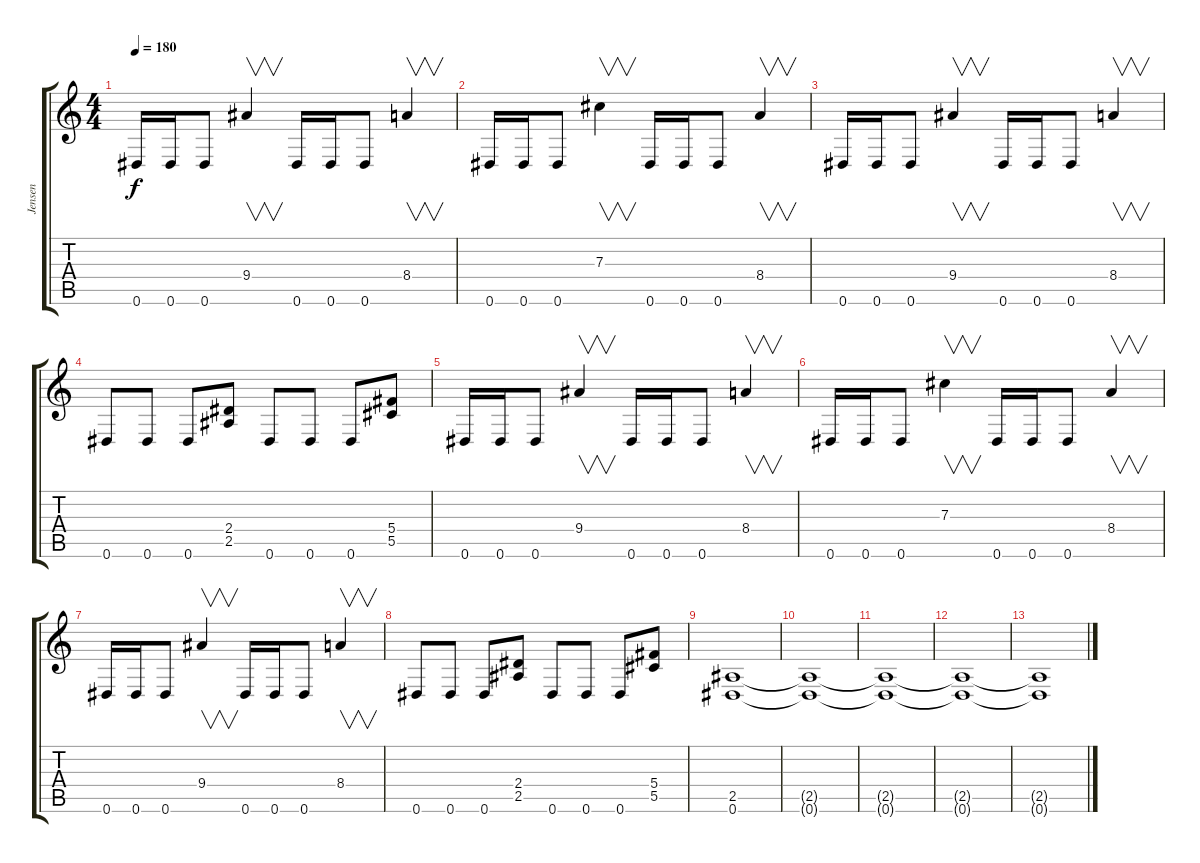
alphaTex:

\track ("Jensen" "Jensen") {instrument overdrivenguitar}
\staff {score tabs}
\tuning (Eb4 Bb3 Gb3 Db3 Ab2 Eb2) {hide}
\ts (4 4)
\tempo 180
\clef g2
\ks c
0.6.16{dy f} 0.6.16 0.6.8 9.4.4{v} 0.6.16 0.6.16 0.6.8 8.4.4{v} |
0.6.16 0.6.16 0.6.8 7.3.4{v} 0.6.16 0.6.16 0.6.8 8.4.4{v} |
0.6.16 0.6.16 0.6.8 9.4.4{v} 0.6.16 0.6.16 0.6.8 8.4.4{v} |
0.6.8 0.6.8 0.6.8 (2.4 2.5).8 0.6.8 0.6.8 0.6.8 (5.4 5.5).8 |
0.6.16 0.6.16 0.6.8 9.4.4{v} 0.6.16 0.6.16 0.6.8 8.4.4{v} |
0.6.16 0.6.16 0.6.8 7.3.4{v} 0.6.16 0.6.16 0.6.8 8.4.4{v} |
0.6.16 0.6.16 0.6.8 9.4.4{v} 0.6.16 0.6.16 0.6.8 8.4.4{v} |
0.6.8 0.6.8 0.6.8 (2.4 2.5).8 0.6.8 0.6.8 0.6.8 (5.4 5.5).8 |
(2.5 0.6).1 |
(2.5{t} 0.6{t}).1 |
(2.5{t} 0.6{t}).1 |
(2.5{t} 0.6{t}).1 |
(2.5{t} 0.6{t}).1
